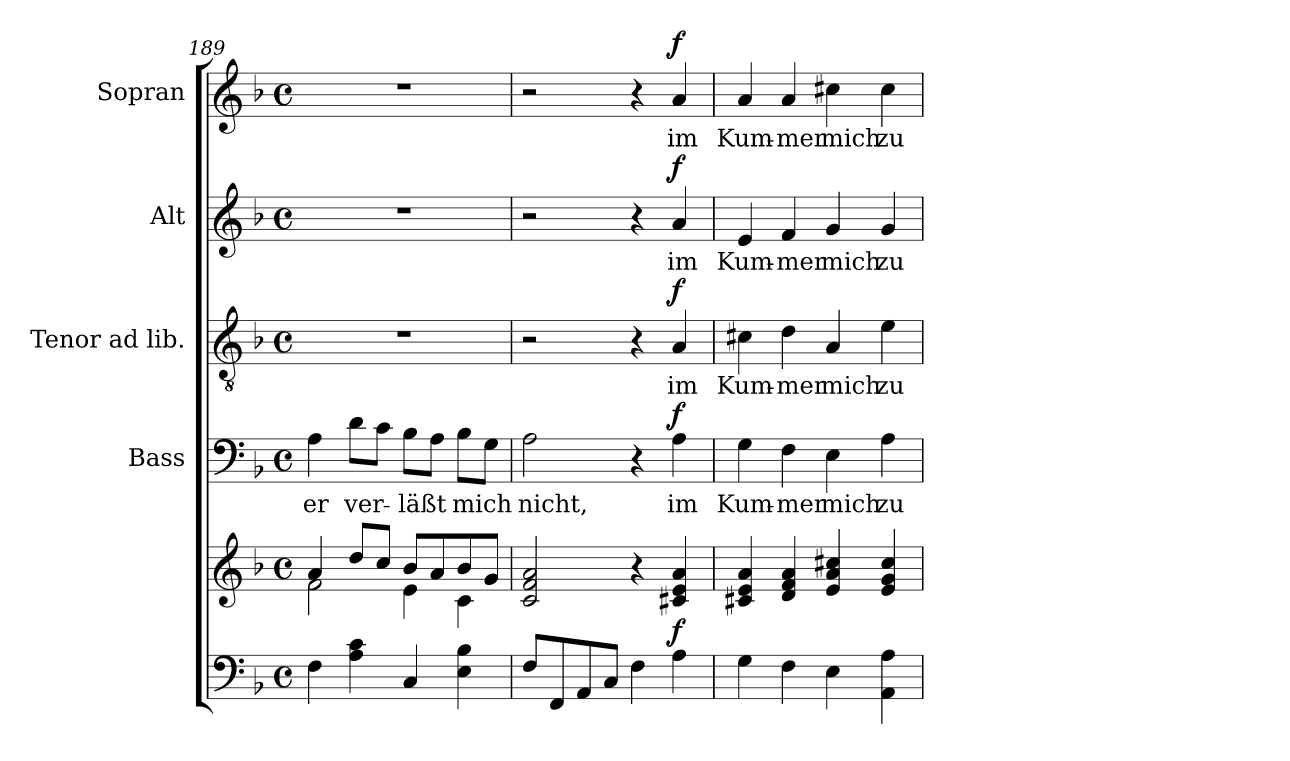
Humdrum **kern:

**kern	**kern	**dynam	**kern	**text	**dynam	**kern	**text	**dynam	**kern	**text	**dynam	**kern	**text	**dynam
*part5	*part5	*part5	*part4	*part4	*part4	*part3	*part3	*part3	*part2	*part2	*part2	*part1	*part1	*part1
*staff6	*staff5	*staff5/6	*staff4	*staff4	*staff4	*staff3	*staff3	*staff3	*staff2	*staff2	*staff2	*staff1	*staff1	*staff1
*	*	*	*I"Bass	*	*	*I"Tenor ad lib.	*	*	*I"Alt	*	*	*I"Sopran	*	*
*	*	*	*I'B.	*	*	*I'T.	*	*	*I'A.	*	*	*I'S.	*	*
*clefF4	*clefG2	*	*clefF4	*	*	*clefGv2	*	*	*clefG2	*	*	*clefG2	*	*
*k[b-]	*k[b-]	*	*k[b-]	*	*	*k[b-]	*	*	*k[b-]	*	*	*k[b-]	*	*
*F:	*F:	*	*F:	*	*	*F:	*	*	*F:	*	*	*F:	*	*
*M4/4	*M4/4	*	*M4/4	*	*	*M4/4	*	*	*M4/4	*	*	*M4/4	*	*
*met(c)	*met(c)	*	*met(c)	*	*	*met(c)	*	*	*met(c)	*	*	*met(c)	*	*
=189	=189	=189	=189	=189	=189	=189	=189	=189	=189	=189	=189	=189	=189	=189
*	*^	*	*	*	*	*	*	*	*	*	*	*	*	*
!	!	!	!	!	!LO:LY:b	!	!	!	!	!	!	!	!	!	!
4F\	4a/	2f\	.	4A\	er	.	1r	.	.	1r	.	.	1r	.	.
!	!	!	!	!	!LO:LY:b	!	!	!	!	!	!	!	!	!	!
4A\ 4c\	8dd/L	.	.	8d\L	ver-	.	.	.	.	.	.	.	.	.	.
.	8cc/J	.	.	8c\J	.	.	.	.	.	.	.	.	.	.	.
!	!	!	!	!	!LO:LY:b	!	!	!	!	!	!	!	!	!	!
4C/	8b-/L	4e\	.	8B-\L	-läßt	.	.	.	.	.	.	.	.	.	.
.	8a/	.	.	8A\J	.	.	.	.	.	.	.	.	.	.	.
!	!	!	!	!	!LO:LY:b	!	!	!	!	!	!	!	!	!	!
4E\ 4B-\	8b-/	4c\	.	8B-\L	mich	.	.	.	.	.	.	.	.	.	.
.	8g/J	.	.	8G\J	.	.	.	.	.	.	.	.	.	.	.
*	*v	*v	*	*	*	*	*	*	*	*	*	*	*	*	*
=190	=190	=190	=190	=190	=190	=190	=190	=190	=190	=190	=190	=190	=190	=190
!	!	!	!	!LO:LY:b	!	!	!	!	!	!	!	!	!	!
8F/L	2c/ 2f/ 2a/	.	2A\	nicht,	.	2r	.	.	2r	.	.	2r	.	.
8FF/	.	.	.	.	.	.	.	.	.	.	.	.	.	.
8AA/	.	.	.	.	.	.	.	.	.	.	.	.	.	.
8C/J	.	.	.	.	.	.	.	.	.	.	.	.	.	.
4F\	4r	.	4r	.	.	4r	.	.	4r	.	.	4r	.	.
!	!	!LO:DY:b	!	!LO:LY:b	!LO:DY:a	!	!LO:LY:b	!LO:DY:a	!	!LO:LY:b	!LO:DY:a	!	!LO:LY:b	!LO:DY:a
4A\	4c#X/ 4e/ 4a/	f	4A\	im	f	4A/	im	f	4a/	im	f	4a/	im	f
!!LO:LB:g=z
=191	=191	=191	=191	=191	=191	=191	=191	=191	=191	=191	=191	=191	=191	=191
!	!	!	!	!LO:LY:b	!	!	!LO:LY:b	!	!	!LO:LY:b	!	!	!LO:LY:b	!
4G\	4c#X/ 4e/ 4a/	.	4G\	Kum-	.	4c#X\	Kum-	.	4e/	Kum-	.	4a/	Kum-	.
!	!	!	!	!LO:LY:b	!	!	!LO:LY:b	!	!	!LO:LY:b	!	!	!LO:LY:b	!
4F\	4d/ 4f/ 4a/	.	4F\	-mer	.	4d\	-mer	.	4f/	-mer	.	4a/	-mer	.
!	!	!	!	!LO:LY:b	!	!	!LO:LY:b	!	!	!LO:LY:b	!	!	!LO:LY:b	!
4E\	4e/ 4a/ 4cc#X/	.	4E\	mich	.	4A/	mich	.	4g/	mich	.	4cc#X\	mich	.
!	!	!	!	!LO:LY:b	!	!	!LO:LY:b	!	!	!LO:LY:b	!	!	!LO:LY:b	!
4AA\ 4A\	4e/ 4g/ 4cc#/	.	4A\	zu	.	4e\	zu	.	4g/	zu	.	4cc#\	zu	.
=	=	=	=	=	=	=	=	=	=	=	=	=	=	=
*-	*-	*-	*-	*-	*-	*-	*-	*-	*-	*-	*-	*-	*-	*-
